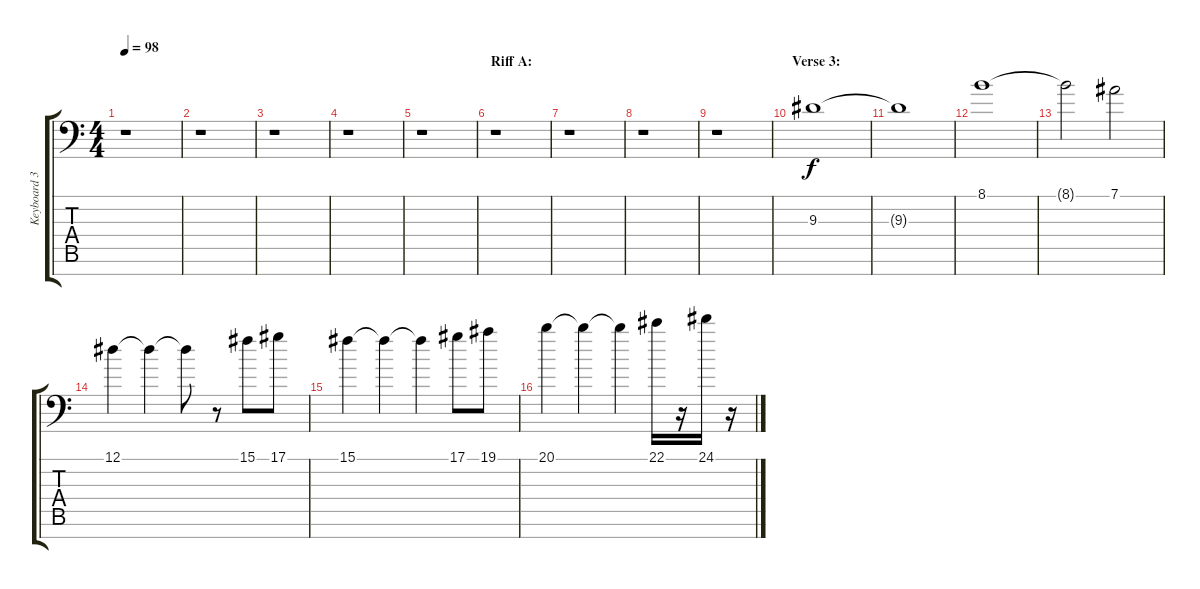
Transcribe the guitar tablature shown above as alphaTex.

\track ("Keyboard 3" "Keyboard 3") {instrument stringensemble1}
\staff {score tabs}
\tuning (Eb4 Bb3 Gb3 Db3 Ab2 Eb2 Bb1) {hide}
\ts (4 4)
\tempo 98
\clef f4
\ks c
r.1{dy f} |
r.1 |
r.1 |
r.1 |
r.1 |
\section ("" "Riff A:")
r.1 |
r.1 |
r.1 |
r.1 |
\section ("" "Verse 3:")
9.3.1 |
9.3{t}.1 |
8.1.1 |
8.1{t}.2 7.1.2 |
12.1.4 12.1{t}.4 12.1{t}.8 r.8 15.1.8 17.1.8 |
15.1.4 15.1{t}.4 15.1{t}.4 17.1.8 19.1.8 |
20.1.4 20.1{t}.4 20.1{t}.4 22.1.16 r.16 24.1.16 r.16
